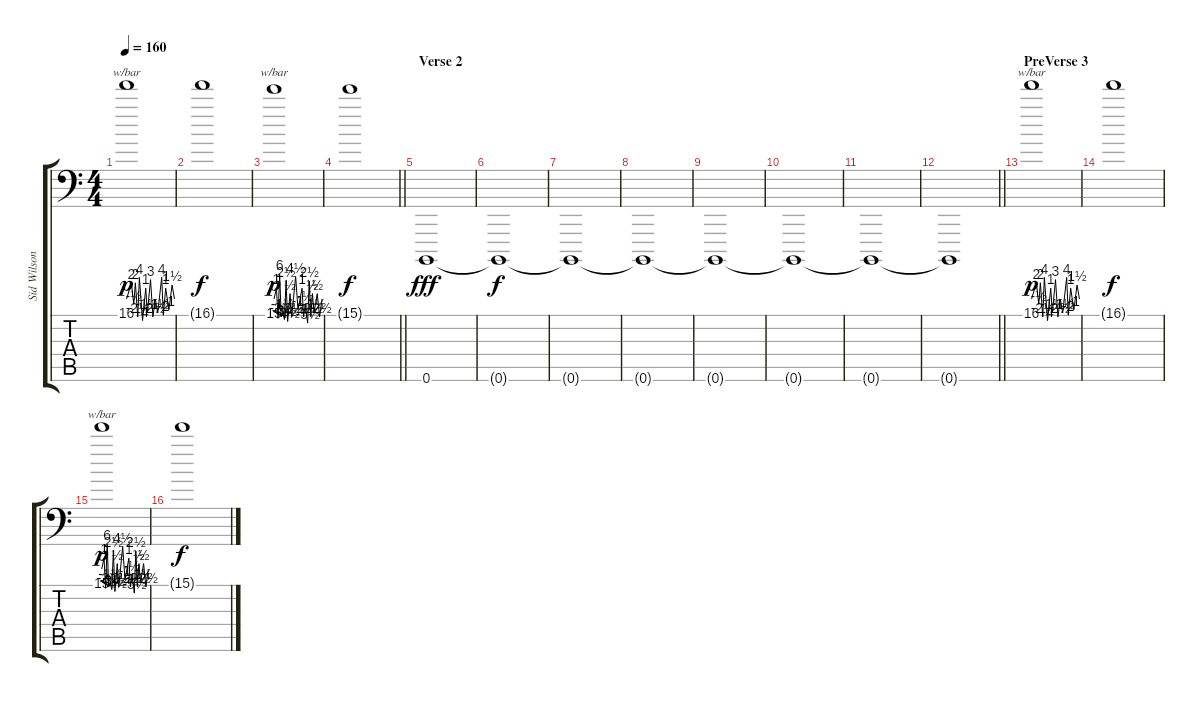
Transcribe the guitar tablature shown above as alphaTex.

\track ("Sid Wilson" "Sid Wilson") {instrument seashore}
\staff {score tabs}
\tuning (Db5 Ab3 E3 B2 Gb1 B0) {hide}
\ts (4 4)
\tempo 160
\clef f4
\ks c
16.1.1{tbe (custom default 0 0 6 8 9 -2 11 8 14 -10 16 16 20 -16 24 4 26 -6 30 12 33 -10 36 0 39 -6 44 16 46 -8 49 4 53 -4 57 6 60 0) dy p} |
16.1{t}.1{dy f} |
15.1.1{tbe (custom default 0 0 3 4 5 -12 7 24 9 -10 11 -6 13 -14 15 10 17 -18 20 2 22 -10 27 18 30 -4 35 4 37 -10 39 -2 42 -22 44 10 46 -10 48 2 50 -6 54 2 57 -10 60 0) dy p} |
\barLineRight lightlight
15.1{t}.1{dy f} |
\section ("" "Verse 2")
0.6.1{dy fff instrument lead1square} |
0.6{t}.1{dy f} |
0.6{t}.1 |
0.6{t}.1 |
0.6{t}.1 |
0.6{t}.1 |
0.6{t}.1 |
\barLineRight lightlight
0.6{t}.1 |
\section ("" "PreVerse 3")
16.1.1{tbe (custom default 0 0 6 8 9 -2 11 8 14 -10 16 16 20 -16 24 4 26 -6 30 12 33 -10 36 0 39 -6 44 16 46 -8 49 4 53 -4 57 6 60 0) dy p instrument lead3calliope} |
16.1{t}.1{dy f} |
15.1.1{tbe (custom default 0 0 3 4 5 -12 7 24 9 -10 11 -6 13 -14 15 10 17 -18 20 2 22 -10 27 18 30 -4 35 4 37 -10 39 -2 42 -22 44 10 46 -10 48 2 50 -6 54 2 57 -10 60 0) dy p} |
15.1{t}.1{dy f}
